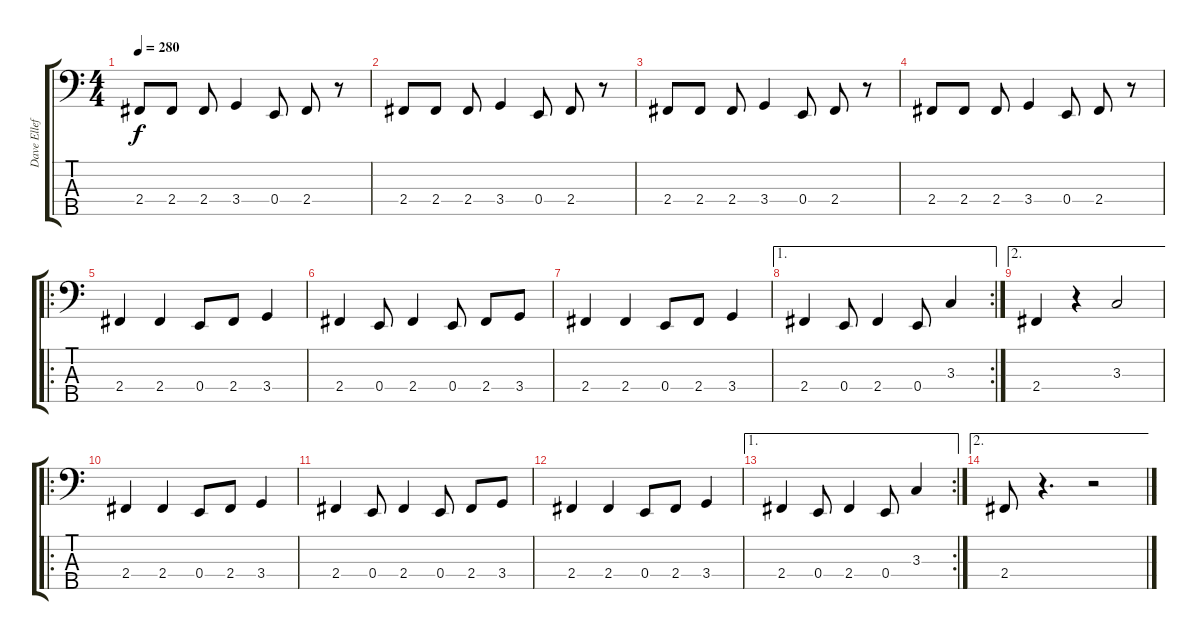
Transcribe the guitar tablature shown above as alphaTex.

\track ("Dave Ellefson" "Dave Ellef") {instrument electricbasspick}
\staff {score tabs}
\tuning (G2 D2 A1 E1 B0) {hide}
\ts (4 4)
\tempo 280
\clef f4
\ks c
2.4.8{dy f} 2.4.8 2.4.8 3.4.4 0.4.8 2.4.8 r.8 |
2.4.8 2.4.8 2.4.8 3.4.4 0.4.8 2.4.8 r.8 |
2.4.8 2.4.8 2.4.8 3.4.4 0.4.8 2.4.8 r.8 |
2.4.8 2.4.8 2.4.8 3.4.4 0.4.8 2.4.8 r.8 |
\ro
2.4.4 2.4.4 0.4.8 2.4.8 3.4.4 |
2.4.4 0.4.8 2.4.4 0.4.8 2.4.8 3.4.8 |
2.4.4 2.4.4 0.4.8 2.4.8 3.4.4 |
\ae 1
\rc 2
2.4.4 0.4.8 2.4.4 0.4.8 3.3.4 |
\ae 2
2.4.4 r.4 3.3.2 |
\ro
2.4.4 2.4.4 0.4.8 2.4.8 3.4.4 |
2.4.4 0.4.8 2.4.4 0.4.8 2.4.8 3.4.8 |
2.4.4 2.4.4 0.4.8 2.4.8 3.4.4 |
\ae 1
\rc 2
2.4.4 0.4.8 2.4.4 0.4.8 3.3.4 |
\ae 2
2.4.8 r.4{d} r.2
